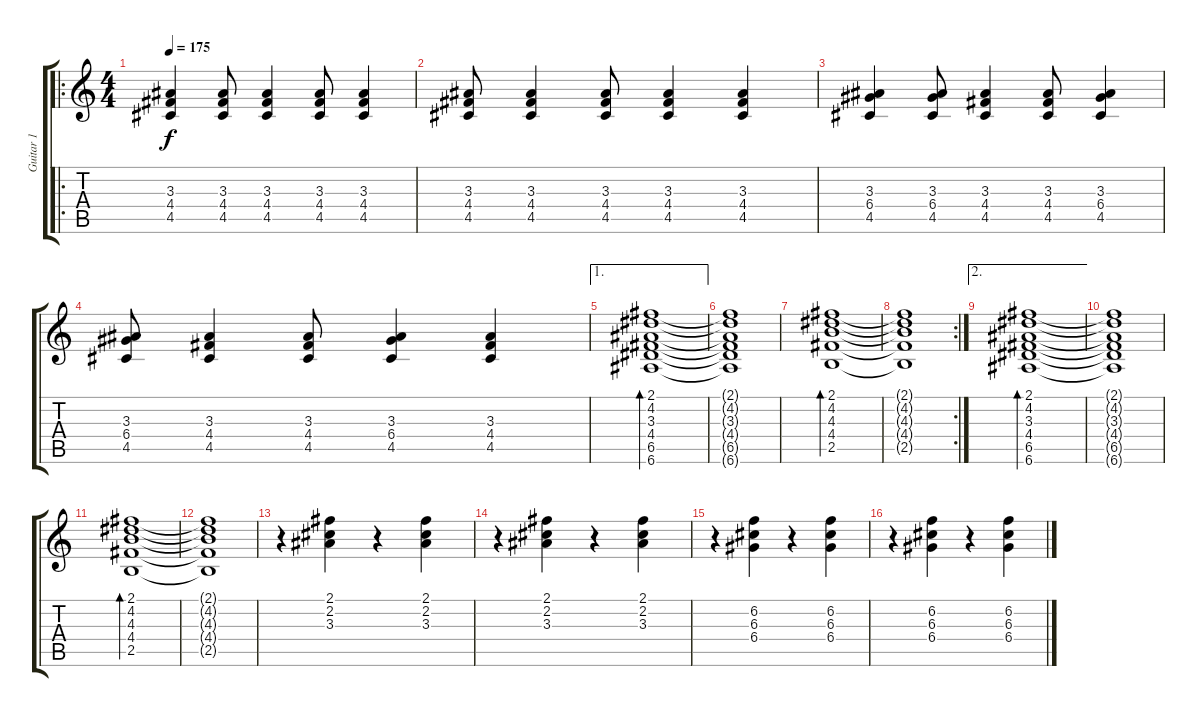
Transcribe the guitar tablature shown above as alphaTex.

\track ("Guitar 1" "Guitar 1") {instrument distortionguitar}
\staff {score tabs}
\tuning (E4 B3 G3 D3 A2 E2) {hide}
\ro
\ts (4 4)
\tempo 175
\clef g2
\ks c
(3.3 4.4 4.5).4{dy f} (3.3 4.4 4.5).8 (3.3 4.4 4.5).4 (3.3 4.4 4.5).8 (3.3 4.4 4.5).4 |
(3.3 4.4 4.5).8 (3.3 4.4 4.5).4 (3.3 4.4 4.5).8 (3.3 4.4 4.5).4 (3.3 4.4 4.5).4 |
(3.3 6.4 4.5).4 (3.3 6.4 4.5).8 (3.3 4.4 4.5).4 (3.3 4.4 4.5).8 (3.3 6.4 4.5).4 |
(3.3 6.4 4.5).8 (3.3 4.4 4.5).4 (3.3 4.4 4.5).8 (3.3 6.4 4.5).4 (3.3 4.4 4.5).4 |
\ae 1
(2.1 4.2 3.3 4.4 6.5 6.6).1{bd 240} |
(2.1{t} 4.2{t} 3.3{t} 4.4{t} 6.5{t} 6.6{t}).1 |
(2.1 4.2 4.3 4.4 2.5).1{bd 480} |
\rc 2
(2.1{t} 4.2{t} 4.3{t} 4.4{t} 2.5{t}).1 |
\ae 2
(2.1 4.2 3.3 4.4 6.5 6.6).1{bd 240} |
(2.1{t} 4.2{t} 3.3{t} 4.4{t} 6.5{t} 6.6{t}).1 |
(2.1 4.2 4.3 4.4 2.5).1{bd 480} |
(2.1{t} 4.2{t} 4.3{t} 4.4{t} 2.5{t}).1 |
r.4 (2.1 2.2 3.3).4 r.4 (2.1 2.2 3.3).4 |
r.4 (2.1 2.2 3.3).4 r.4 (2.1 2.2 3.3).4 |
r.4 (6.2 6.3 6.4).4 r.4 (6.2 6.3 6.4).4 |
r.4 (6.2 6.3 6.4).4 r.4 (6.2 6.3 6.4).4
